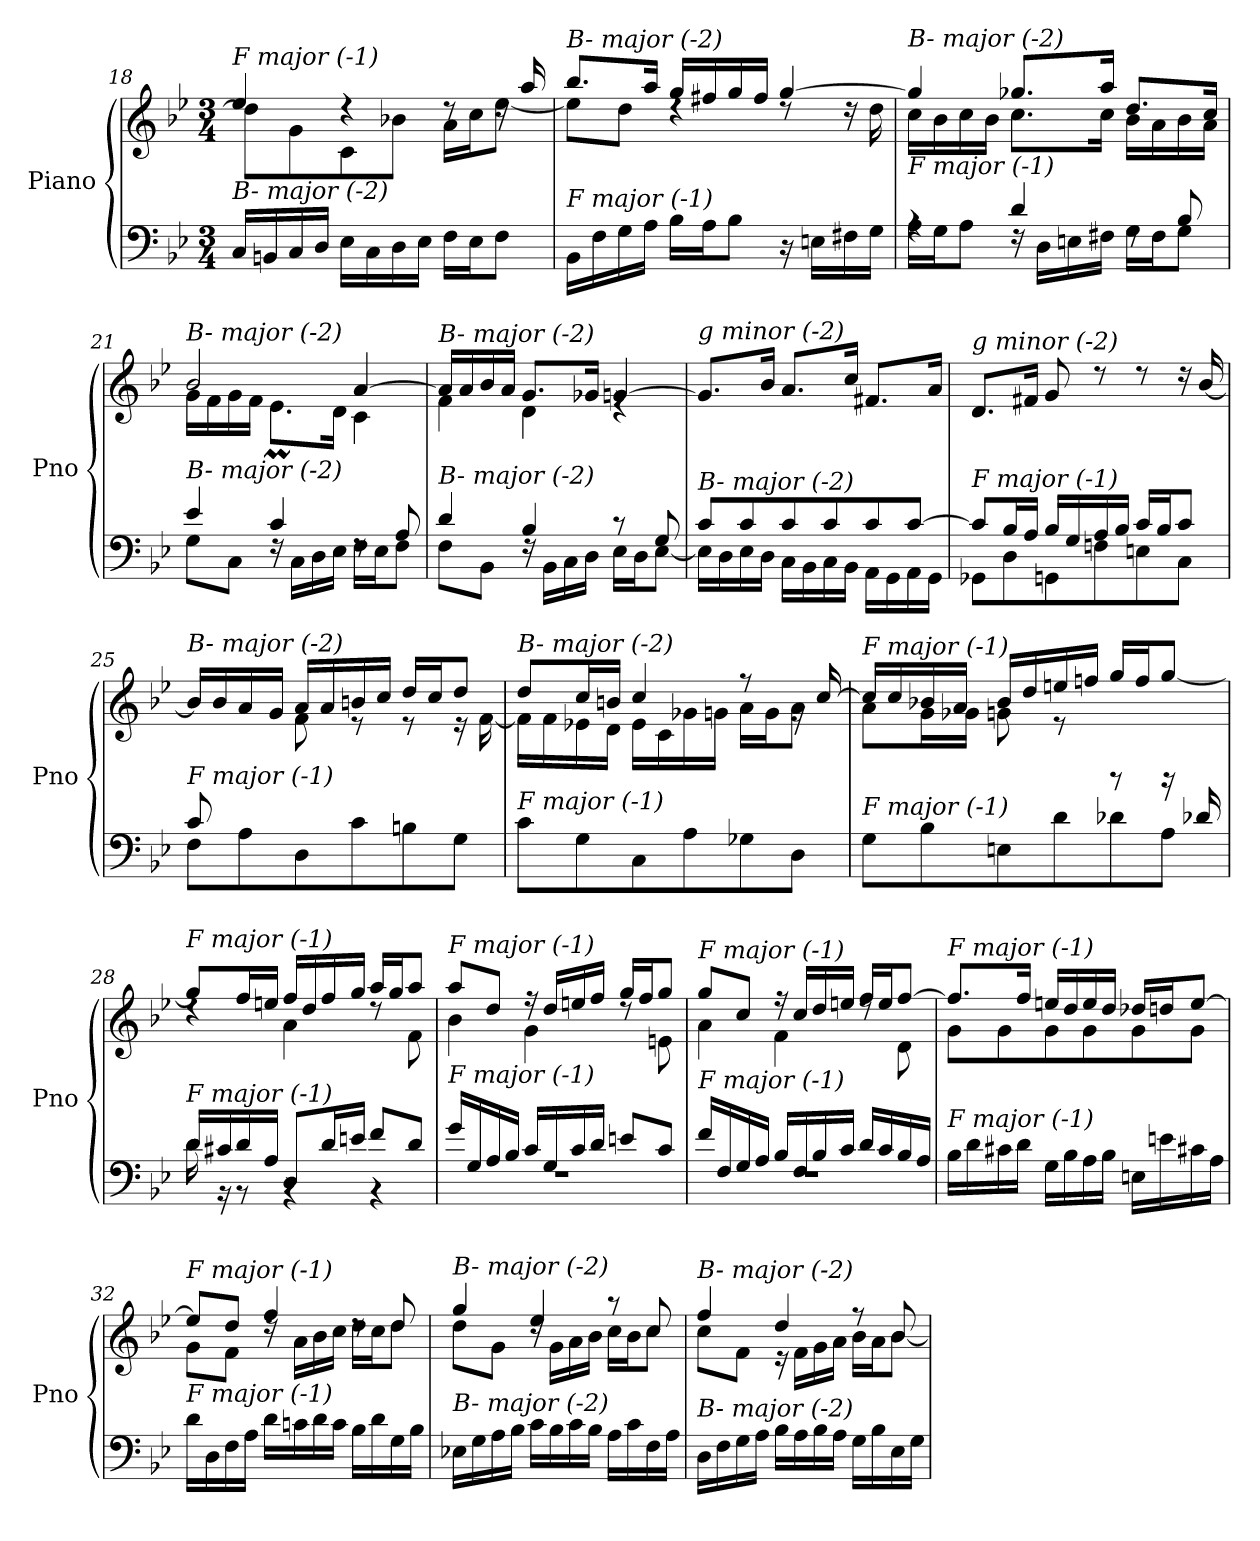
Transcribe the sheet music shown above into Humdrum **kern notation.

**kern	**kern
*part1	*part1
*staff2	*staff1
*I"Piano	*
*I'Pno	*
!!LO:LB:g=z
*clefF4	*clefG2
*k[b-e-]	*k[b-e-]
*M3/4	*M3/4
=18	=18
*	*^
!	!LO:TX:i:t=F major (-1)	!
!LO:TX:i:t=B- major (-2)	!	!
16C/LL	4ee-/	8dd\L]
16BBn/	.	.
16C/	.	8g\
16D/JJ	.	.
16E-\LL	4rdd	8c\
16C\	.	.
16D\	.	8b-X\J
16E-\JJ	.	.
16F\LL	8rdd	16a\LL
16E-\J	.	16cc\J
8F\J	16rdd	[8ee-\J
.	16aa/	.
=19	=19	=19
!	!LO:TX:i:t=B- major (-2)	!
!LO:TX:i:t=F major (-1)	!	!
16BB-\LL	8.bb-/L	8ee-\L]
16F\	.	.
16G\	.	8dd\J
16A\JJ	16aa/Jk	.
16B-\LL	16gg/LL	4rdd
16A\J	16ff#X/	.
8B-\J	16gg/	.
.	16ff#/JJ	.
16r	[4gg/	8rdd
16En\LL	.	.
16F#Xi\	.	16rdd
16G\JJ	.	16dd\
=20	=20	=20
*^	*	*
!	!	!LO:TX:i:t=B- major (-2)	!
!LO:TX:i:t=F major (-1)	!	!	!
4rA	16A\LL	4gg/]	16cc\LL
.	16G\J	.	16b-\
.	8A\J	.	16cc\
.	.	.	16b-\JJ
4d/	16rF	8.gg-Xj/L	8.cc\L
.	16D\LL	.	.
.	16En\	.	.
.	16F#X\JJ	16aa/Jk	16cc\Jk
8rF	16G\LL	8.dd/L	16b-\LL
.	16F#\J	.	16a\
8B-/	8G\J	.	16b-\
.	.	16cc/Jk	16a\JJ
!!LO:PB:g=z	!!
=21	=21	=21	=21
!	!	!LO:TX:i:t=B- major (-2)	!
!LO:TX:i:t=B- major (-2)	!	!	!
4e-/	8G\L	2b-/	16g\LL
.	.	.	16f\
.	8C\J	.	16g\
.	.	.	16f\JJ
4c/	16rF	.	8.e-M\L
.	16C\LL	.	.
.	16D\	.	.
.	16E-\JJ	.	16d\Jk
8rF	16F\LL	[4a/	4c\
.	16E-\J	.	.
8A/	8F\J	.	.
=22	=22	=22	=22
!	!	!LO:TX:i:t=B- major (-2)	!
!LO:TX:i:t=B- major (-2)	!	!	!
4d/	8F\L	16a/LL]	4f\
.	.	16a/	.
.	8BB-\J	16b-/	.
.	.	16a/JJ	.
4B-/	16rF	8.g/L	4d\
.	16BB-\LL	.	.
.	16C\	.	.
.	16D\JJ	16g-Xj/Jk	.
8r	16E-\LL	[4g/	4re
.	16D\J	.	.
8G/	[8E-\J	.	.
*	*	*v	*v
=23	=23	=23
!	!	!LO:TX:i:t=g minor (-2)
!LO:TX:i:t=B- major (-2)	!	!
8c/L	16E-\LL]	8.g/L]
.	16D\	.
8c/	16E-\	.
.	16D\JJ	16b-/Jk
8c/	16C\LL	8.a/L
.	16BB-\	.
8c/	16C\	.
.	16BB-\JJ	16cc/Jk
8c/	16AA\LL	8.f#X/L
.	16GG\	.
[8c/J	16AA\	.
.	16GG\JJ	16a/Jk
!!LO:LB:g=z
=24	=24	=24
!	!	!LO:TX:i:t=g minor (-2)
!LO:TX:i:t=F major (-1)	!	!
8c/L]	8GG-Xj\L	8.d/L
16B-/L	8D\	.
16A/JJ	.	16f#X/Jk
16B-/LL	8GG\	8g/
16G/	.	.
16A/	8Fn\	8rdd
16B-/JJ	.	.
16c/LL	8En\	8rdd
16B-/J	.	.
8c/J	8C\J	16rdd
.	.	[16b-/
=25	=25	=25
*	*	*^
!	!	!LO:TX:i:t=B- major (-2)	!
!LO:TX:i:t=F major (-1)	!	!	!
8c/L	8F\L	16b-/LL]	8ryy
.	.	16b-/	.
2ryy	8A\	16a/	16f\L
.	.	16g/JJ	16en\JJ
.	8D\	16a/LL	8f\
.	.	16a/	.
.	8c\	16bn/	8r
.	.	16cc/JJ	.
.	8Bn\	16dd/LL	8r
.	.	16cc/J	.
8ryy	8G\J	8dd/J	16r
.	.	.	[16f\
*v	*v	*	*
=26	=26	=26
!	!LO:TX:i:t=B- major (-2)	!
!LO:TX:i:t=F major (-1)	!	!
8c\L	8dd/L	16f\LL]
.	.	16f\
8G\	16cc/L	16e-X\
.	16bn/JJ	16d\JJ
8C\	4cc/	16e-\LL
.	.	16c\
8A\	.	16g-Xj\
.	.	16g\JJ
8G-Xj\	8r	16a\LL
.	.	16g\J
8D\J	16rg	8a\J
.	[16cc/	.
!!LO:LB:g=z
=27	=27	=27
*^	*	*^
*	*^	*	*	*
!	!	!	!LO:TX:i:t=F major (-1)	!	!
!LO:TX:i:t=F major (-1)	!	!	!	!	!
2ryy	8G\L	2ryy	16cc/LL]	8a\L	2ryy
.	.	.	16cc/	.	.
.	8B-\	.	16b-X/	16g\L	.
.	.	.	16a/JJ	16g-Xj\JJ	.
.	8En\	.	16b-/LL	8g\	.
.	.	.	16dd/	.	.
.	8d\	.	16een/	8r	.
.	.	.	16ffn/JJ	.	.
4ryy	8d-Xj\	8rdd	16gg/LL	4ryy	4ryy
.	.	.	16ff/J	.	.
.	8A\J	16rdd	[8gg/J	.	.
.	.	16d-Xj/	.	.	.
*	*	*	*	*v	*v
=28	=28	=28	=28	=28
!	!	!	!LO:TX:i:t=F major (-1)	!
!LO:TX:i:t=F major (-1)	!	!	!	!
*	*v	*v	*	*
16d/LL	16d\	8gg/L]	4rdd
16c#Xi/	16r	.	.
16d/	8r	16ff/L	.
16A/JJ	.	16een/JJ	.
8D/L	4rBB	16ff/LL	4a\
.	.	16dd/	.
16d/L	.	16ff/	.
16en/JJ	.	16gg/JJ	.
8f/L	4rBB	16aa/LL	8rdd
.	.	16gg/J	.
8d/J	.	8aa/J	8f\
=29	=29	=29	=29
!	!	!LO:TX:i:t=F major (-1)	!
!LO:TX:i:t=F major (-1)	!	!	!
16g/LL	2.rF	8aa/L	4b-\
16G/	.	.	.
16A/	.	8dd/J	.
16B-/JJ	.	.	.
16c/LL	.	16r	4g\
16G/	.	16dd/LL	.
16c/	.	16een/	.
16d/JJ	.	16ff/JJ	.
8en/L	.	16gg/LL	8rdd
.	.	16ff/J	.
8c/J	.	8gg/J	8en\
=30	=30	=30	=30
!	!	!LO:TX:i:t=F major (-1)	!
!LO:TX:i:t=F major (-1)	!	!	!
16f/LL	2.rF	8gg/L	4a\
16F/	.	.	.
16G/	.	8cc/J	.
16A/JJ	.	.	.
16B-/LL	.	16r	4f\
16F/	.	16cc/LL	.
16B-/	.	16dd/	.
16c/JJ	.	16een/JJ	.
16d/LL	.	16ff/LL	8rdd
16c/	.	16ee/J	.
16B-/	.	[8ff/J	8d\
16A/JJ	.	.	.
*v	*v	*	*
!!LO:LB:g=z	!!
=31	=31	=31
!	!LO:TX:i:t=F major (-1)	!
!LO:TX:i:t=F major (-1)	!	!
16B-\LL	8.ff/L]	8g\L
16d\	.	.
16c#X\	.	8g\
16d\JJ	16ff/Jk	.
16G\LL	16een/LL	8g\
16B-\	16dd/	.
16A\	16ee/	8g\
16B-\JJ	16dd/JJ	.
16En\LL	16dd-Xj/LL	8g\
16en\	16dd/J	.
16c#X\	[8ee/J	8g\J
16A\JJ	.	.
=32	=32	=32
!	!LO:TX:i:t=F major (-1)	!
!LO:TX:i:t=F major (-1)	!	!
16d\LL	8ee/L]	8g\L
16D\	.	.
16F\	8dd/J	8f\J
16A\JJ	.	.
16d\LL	4ff/	16rdd
16cn\	.	16a\LL
16d\	.	16b-\
16c\JJ	.	16cc\JJ
16B-\LL	8rdd	16dd\LL
16d\	.	16cc\J
16G\	8dd/	8dd\J
16B-\JJ	.	.
=33	=33	=33
!	!LO:TX:i:t=B- major (-2)	!
!LO:TX:i:t=B- major (-2)	!	!
16E-X\LL	4gg/	8dd\L
16G\	.	.
16A\	.	8g\J
16B-\JJ	.	.
16c\LL	4ee-/	16rdd
16B-\	.	16g\LL
16c\	.	16a\
16B-\JJ	.	16b-\JJ
16A\LL	8r	16cc\LL
16c\	.	16b-\J
16F\	8cc/	8cc\J
16A\JJ	.	.
=34	=34	=34
!	!LO:TX:i:t=B- major (-2)	!
!LO:TX:i:t=B- major (-2)	!	!
16D\LL	4ff/	8cc\L
16F\	.	.
16G\	.	8f\J
16A\JJ	.	.
16B-\LL	4dd/	16r
16A\	.	16f\LL
16B-\	.	16g\
16A\JJ	.	16a\JJ
16G\LL	8r	16b-\LL
16B-\	.	16a\J
16E-\	8b-/	[8b-\J
16G\JJ	.	.
*	*v	*v
=	=
*-	*-
